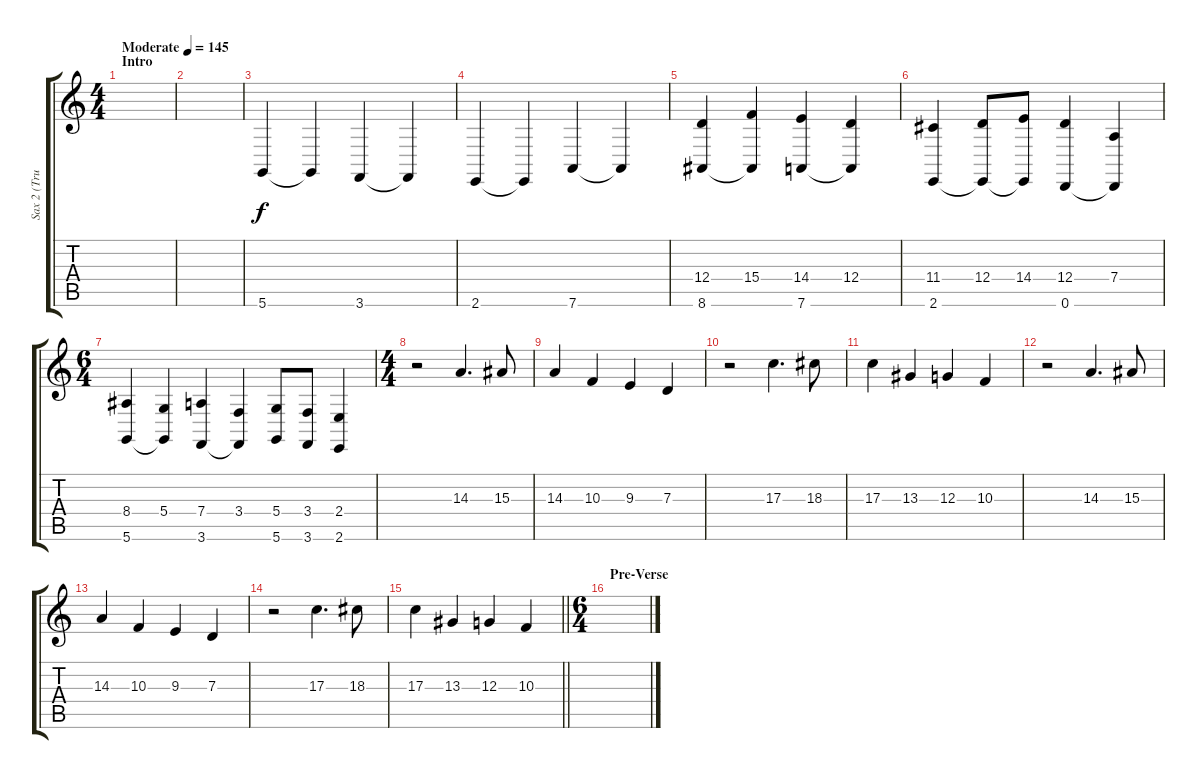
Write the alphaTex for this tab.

\track ("Sax 2 (Trumpet2)" "Sax 2 (Tru") {instrument tenorsax}
\staff {score tabs}
\tuning (E4 B3 G3 D3 A2 D2) {hide}
\ts (4 4)
\section ("" "Intro")
\tempo (145 "Moderate")
\clef g2
\ks c
|
|
5.6.4 5.6{t}.4 3.6.4 3.6{t}.4 |
2.6.4 2.6{t}.4 7.6.4 7.6{t}.4 |
(12.4 8.6).4 (15.4 8.6{t}).4 (14.4 7.6).4 (12.4 7.6{t}).4 |
(11.4 2.6).4 (12.4 2.6{t}).8 (14.4 2.6{t}).8 (12.4 0.6).4 (7.4 0.6{t}).4 |
\ts (6 4)
(8.4 5.6).4 (5.4 5.6{t}).4 (7.4 3.6).4 (3.4 3.6{t}).4 (5.4 5.6).8 (3.4 3.6).8 (2.4 2.6).4 |
\ts (4 4)
r.2 14.3.4{d} 15.3.8 |
14.3.4 10.3.4 9.3.4 7.3.4 |
r.2 17.3.4{d} 18.3.8 |
17.3.4 13.3.4 12.3.4 10.3.4 |
r.2 14.3.4{d} 15.3.8 |
14.3.4 10.3.4 9.3.4 7.3.4 |
r.2 17.3.4{d} 18.3.8 |
\barLineRight lightlight
17.3.4 13.3.4 12.3.4 10.3.4 |
\ts (6 4)
\section ("" "Pre-Verse")
